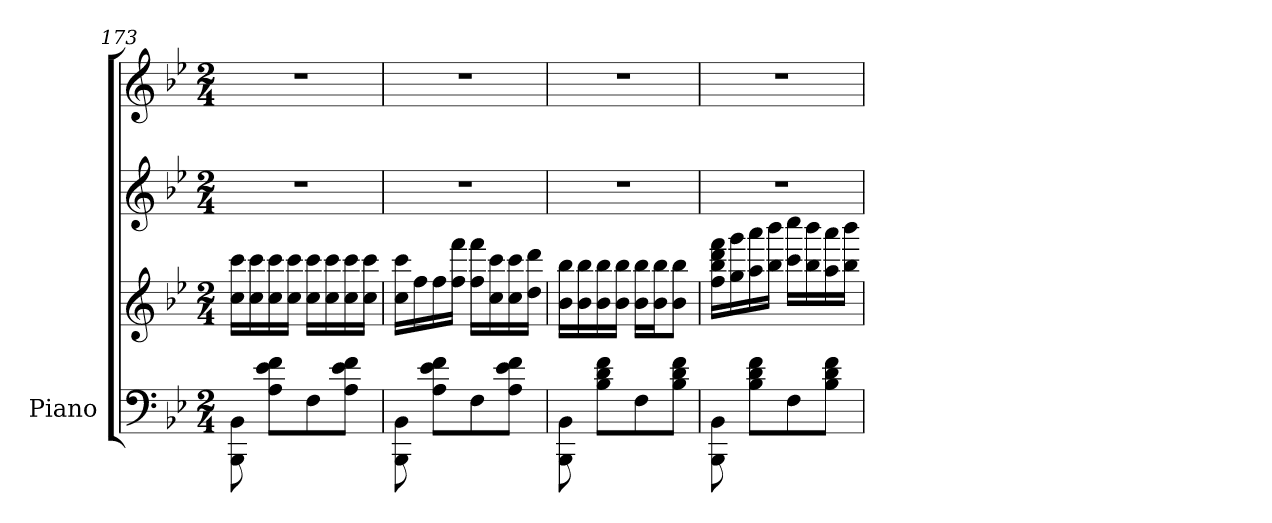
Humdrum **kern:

**kern	**kern	**kern	**kern	**dynam
*part1	*part1	*part1	*part1	*part1
*staff4	*staff3	*staff2	*staff1	*staff1/2/3/4
*I"Piano	*	*	*	*
*I'Pno.	*	*	*	*
*clefF4	*clefG2	*clefG2	*clefG2	*
*k[b-e-]	*k[b-e-]	*k[b-e-]	*k[b-e-]	*
*M2/4	*M2/4	*M2/4	*M2/4	*
=173	=173	=173	=173	=173
8BBB-\ 8BB-\	16cc\ 16ccc\LL	2r	2r	.
.	16cc\ 16ccc\	.	.	.
8A\ 8e-\ 8f\L	16cc\ 16ccc\	.	.	.
.	16cc\ 16ccc\JJ	.	.	.
8F\	16cc\ 16ccc\LL	.	.	.
.	16cc\ 16ccc\	.	.	.
8A\ 8e-\ 8f\J	16cc\ 16ccc\	.	.	.
.	16cc\ 16ccc\JJ	.	.	.
=174	=174	=174	=174	=174
8BBB-\ 8BB-\	16cc\ 16ccc\LL	2r	2r	.
.	16ff\	.	.	.
8A\ 8e-\ 8f\L	16ff\	.	.	.
.	16ff\ 16fff\JJ	.	.	.
8F\	16ff\ 16fff\LL	.	.	.
.	16cc\ 16ccc\	.	.	.
8A\ 8e-\ 8f\J	16cc\ 16ccc\	.	.	.
.	16dd\ 16ddd\JJ	.	.	.
=175	=175	=175	=175	=175
8BBB-\ 8BB-\	16b-\ 16bb-\LL	2r	2r	.
.	16b-\ 16bb-\	.	.	.
8B-\ 8d\ 8f\L	16b-\ 16bb-\	.	.	.
.	16b-\ 16bb-\JJ	.	.	.
8F\	16b-\ 16bb-\LL	.	.	.
.	16b-\ 16bb-\J	.	.	.
8B-\ 8d\ 8f\J	8b-\ 8bb-\J	.	.	.
!!LO:LB:g=z
=176	=176	=176	=176	=176
!	!	!	!	!LO:DY:b=3
8BBB-\ 8BB-\	16ff\ 16bb-\ 16ddd\ 16fff\LL	2r	2r	other-dynamics
.	16gg\ 16ggg\	.	.	.
8B-\ 8d\ 8f\L	16aa\ 16aaa\	.	.	.
.	16bb-\ 16bbb-\JJ	.	.	.
8F\	16ccc\ 16cccc\LL	.	.	.
.	16bb-\ 16bbb-\	.	.	.
8B-\ 8d\ 8f\J	16aa\ 16aaa\	.	.	.
.	16bb-\ 16bbb-\JJ	.	.	.
=	=	=	=	=
*-	*-	*-	*-	*-
